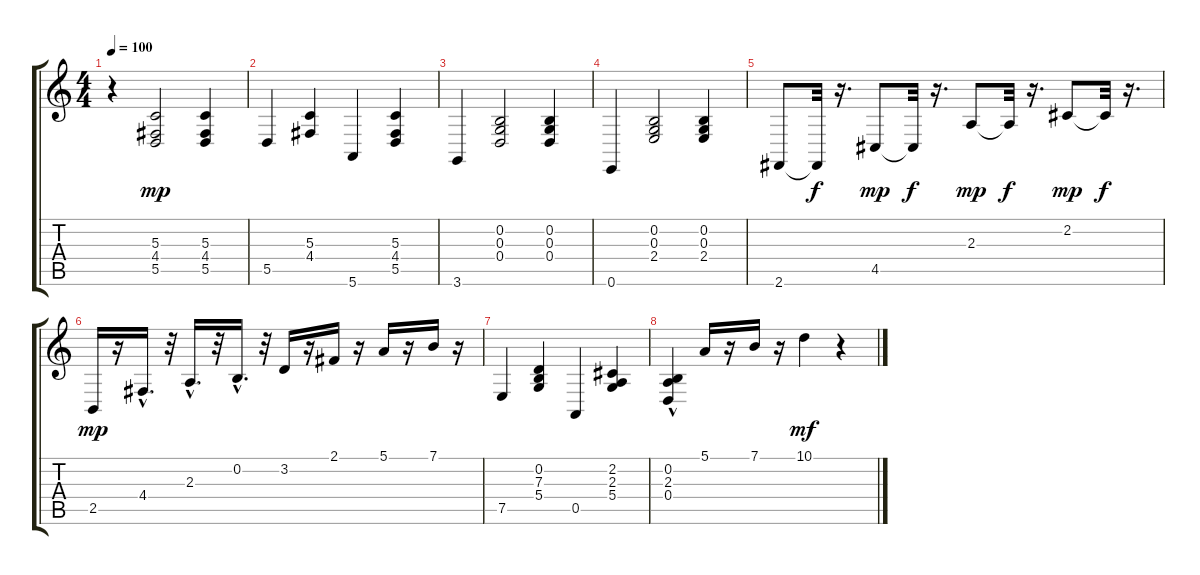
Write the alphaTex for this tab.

\track "" {instrument orchestralharp}
\staff {score tabs}
\tuning (E4 B3 G3 D3 A2 E2) {hide}
\ts (4 4)
\tempo 100
\clef g2
\ks c
r.4{dy mp} (5.3 4.4 5.5).2 (5.3 4.4 5.5).4 |
5.5.4 (5.3 4.4).4 5.6.4 (5.3 4.4 5.5).4 |
3.6.4 (0.2 0.3 0.4).2 (0.2 0.3 0.4).4 |
0.6.4 (0.2 0.3 2.4).2 (0.2 0.3 2.4).4 |
2.6.8 2.6{t}.32{dy f} r.16{d} 4.5.8{dy mp} 4.5{t}.32{dy f} r.16{d} 2.3.8{dy mp} 2.3{t}.32{dy f} r.16{d} 2.2.8{dy mp} 2.2{t}.32{dy f} r.16{d} |
2.5.16{dy mp} r.16 4.4{hac}.16{d} r.32 2.3{hac}.16{d} r.32 0.2{hac}.16{d} r.32 3.2.16 r.16 2.1.16 r.16 5.1.16 r.16 7.1.16 r.16 |
7.5.4 (0.2 7.3 5.4).4 0.5.4 (2.2 2.3 5.4).4 |
(0.2{hac} 2.3{hac} 0.4{hac}).4 5.1.16 r.16 7.1.16 r.16 10.1.4{dy mf} r.4
